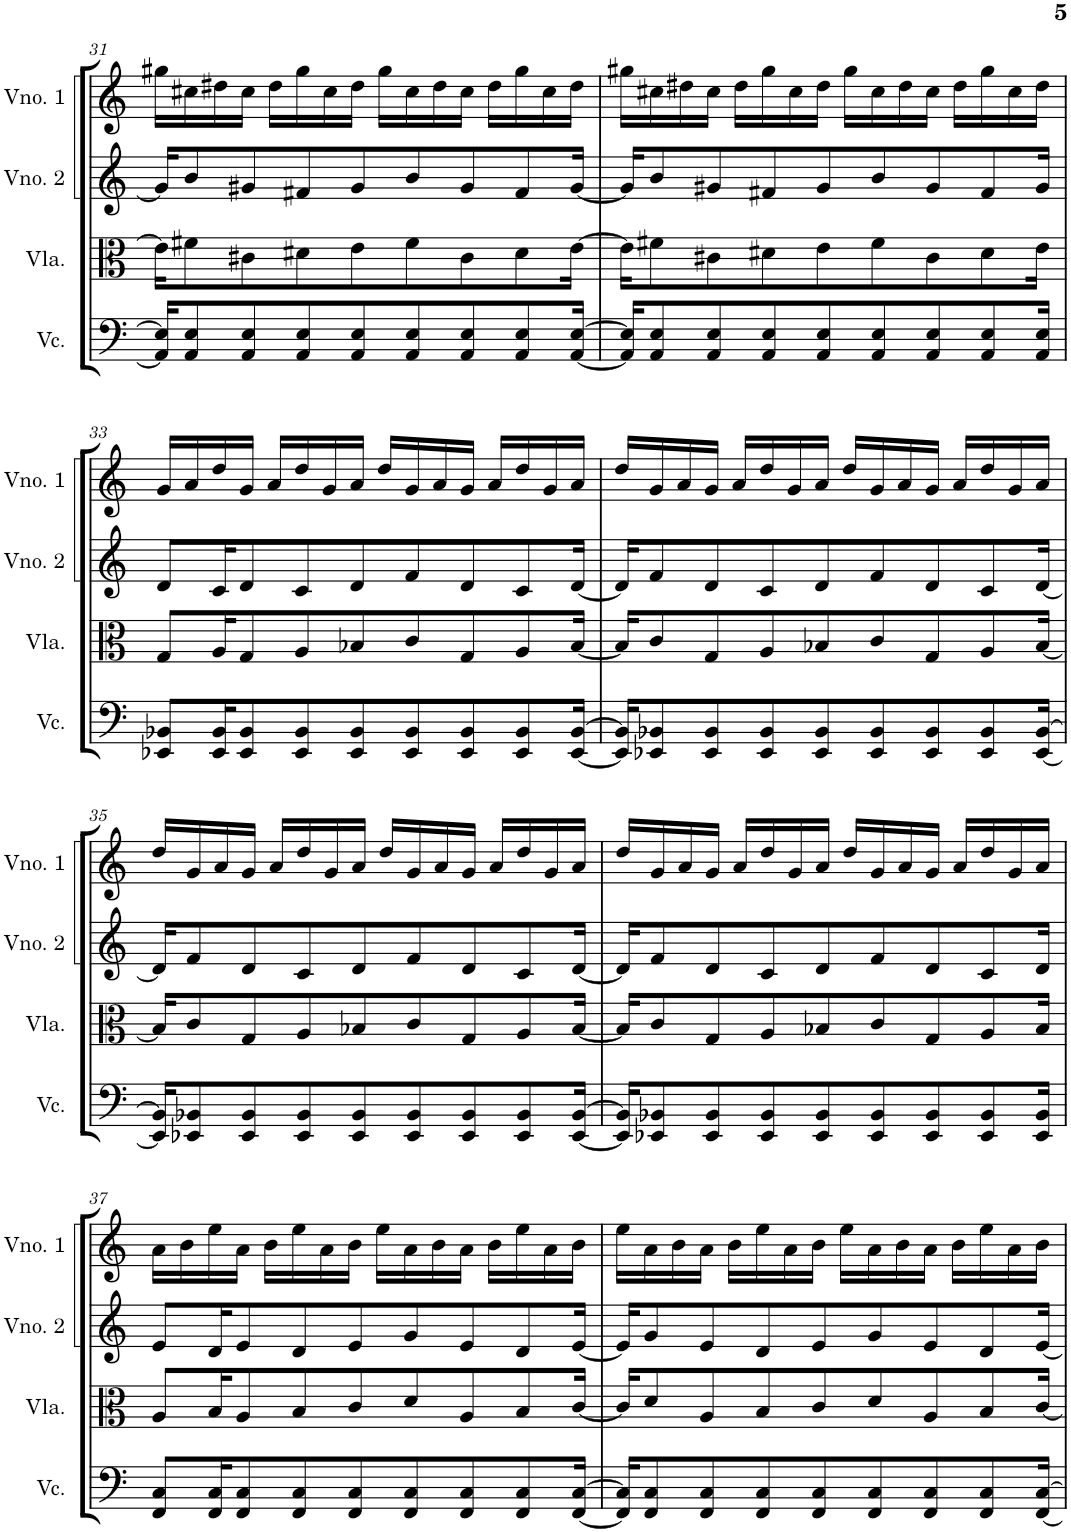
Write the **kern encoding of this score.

**kern	**kern	**kern	**kern
*part4	*part3	*part2	*part1
*staff4	*staff3	*staff2	*staff1
*I"Violoncelo	*I"Viola	*I"Violino 2	*I"Violino 1
*I'Vc.	*I'Vla.	*I'Vno. 2	*I'Vno. 1
!!LO:PB:g=z
*clefF4	*clefC3	*clefG2	*clefG2
*k[]	*k[]	*k[]	*k[]
*M4/4	*M4/4	*M4/4	*M4/4
=31	=31	=31	=31
16AA/] 16E/]KL	16e\KL]	16g#/KL]	16gg#X\LL
8AA/ 8E/	8f#X\	8b/	16cc#X\
.	.	.	16dd#X\
8AA/ 8E/	8c#X\	8g#X/	16cc#\JJ
.	.	.	16dd#\LL
8AA/ 8E/	8d#X\	8f#X/	16gg#\
.	.	.	16cc#\
8AA/ 8E/	8e\	8g#/	16dd#\JJ
.	.	.	16gg#\LL
8AA/ 8E/	8f#\	8b/	16cc#\
.	.	.	16dd#\
8AA/ 8E/	8c#\	8g#/	16cc#\JJ
.	.	.	16dd#\LL
8AA/ 8E/	8d#\	8f#/	16gg#\
.	.	.	16cc#\
[16AA/ [16E/Jk	[16e\Jk	[16g#/Jk	16dd#\JJ
=32	=32	=32	=32
16AA/] 16E/]KL	16e\KL]	16g#/KL]	16gg#X\LL
8AA/ 8E/	8f#X\	8b/	16cc#X\
.	.	.	16dd#X\
8AA/ 8E/	8c#X\	8g#X/	16cc#\JJ
.	.	.	16dd#\LL
8AA/ 8E/	8d#X\	8f#X/	16gg#\
.	.	.	16cc#\
8AA/ 8E/	8e\	8g#/	16dd#\JJ
.	.	.	16gg#\LL
8AA/ 8E/	8f#\	8b/	16cc#\
.	.	.	16dd#\
8AA/ 8E/	8c#\	8g#/	16cc#\JJ
.	.	.	16dd#\LL
8AA/ 8E/	8d#\	8f#/	16gg#\
.	.	.	16cc#\
16AA/ 16E/Jk	16e\Jk	16g#/Jk	16dd#\JJ
!!LO:LB:g=z
=33	=33	=33	=33
8EE-X/ 8BB-X/L	8G/L	8d/L	16g/LL
.	.	.	16a/
16EE-/ 16BB-/K	16A/K	16c/K	16dd/
8EE-/ 8BB-/	8G/	8d/	16g/JJ
.	.	.	16a/LL
8EE-/ 8BB-/	8A/	8c/	16dd/
.	.	.	16g/
8EE-/ 8BB-/	8B-X/	8d/	16a/JJ
.	.	.	16dd/LL
8EE-/ 8BB-/	8c/	8f/	16g/
.	.	.	16a/
8EE-/ 8BB-/	8G/	8d/	16g/JJ
.	.	.	16a/LL
8EE-/ 8BB-/	8A/	8c/	16dd/
.	.	.	16g/
[16EE-/ [16BB-/Jk	[16B-/Jk	[16d/Jk	16a/JJ
=34	=34	=34	=34
16EE-/] 16BB-/]KL	16B-/KL]	16d/KL]	16dd/LL
8EE-X/ 8BB-X/	8c/	8f/	16g/
.	.	.	16a/
8EE-/ 8BB-/	8G/	8d/	16g/JJ
.	.	.	16a/LL
8EE-/ 8BB-/	8A/	8c/	16dd/
.	.	.	16g/
8EE-/ 8BB-/	8B-X/	8d/	16a/JJ
.	.	.	16dd/LL
8EE-/ 8BB-/	8c/	8f/	16g/
.	.	.	16a/
8EE-/ 8BB-/	8G/	8d/	16g/JJ
.	.	.	16a/LL
8EE-/ 8BB-/	8A/	8c/	16dd/
.	.	.	16g/
[16EE-/ [16BB-/Jk	[16B-/Jk	[16d/Jk	16a/JJ
!!LO:LB:g=z
=35	=35	=35	=35
16EE-/] 16BB-/]KL	16B-/KL]	16d/KL]	16dd/LL
8EE-X/ 8BB-X/	8c/	8f/	16g/
.	.	.	16a/
8EE-/ 8BB-/	8G/	8d/	16g/JJ
.	.	.	16a/LL
8EE-/ 8BB-/	8A/	8c/	16dd/
.	.	.	16g/
8EE-/ 8BB-/	8B-X/	8d/	16a/JJ
.	.	.	16dd/LL
8EE-/ 8BB-/	8c/	8f/	16g/
.	.	.	16a/
8EE-/ 8BB-/	8G/	8d/	16g/JJ
.	.	.	16a/LL
8EE-/ 8BB-/	8A/	8c/	16dd/
.	.	.	16g/
[16EE-/ [16BB-/Jk	[16B-/Jk	[16d/Jk	16a/JJ
=36	=36	=36	=36
16EE-/] 16BB-/]KL	16B-/KL]	16d/KL]	16dd/LL
8EE-X/ 8BB-X/	8c/	8f/	16g/
.	.	.	16a/
8EE-/ 8BB-/	8G/	8d/	16g/JJ
.	.	.	16a/LL
8EE-/ 8BB-/	8A/	8c/	16dd/
.	.	.	16g/
8EE-/ 8BB-/	8B-X/	8d/	16a/JJ
.	.	.	16dd/LL
8EE-/ 8BB-/	8c/	8f/	16g/
.	.	.	16a/
8EE-/ 8BB-/	8G/	8d/	16g/JJ
.	.	.	16a/LL
8EE-/ 8BB-/	8A/	8c/	16dd/
.	.	.	16g/
16EE-/ 16BB-/Jk	16B-/Jk	16d/Jk	16a/JJ
!!LO:LB:g=z
=37	=37	=37	=37
8FF/ 8C/L	8A/L	8e/L	16a\LL
.	.	.	16b\
16FF/ 16C/K	16B/K	16d/K	16ee\
8FF/ 8C/	8A/	8e/	16a\JJ
.	.	.	16b\LL
8FF/ 8C/	8B/	8d/	16ee\
.	.	.	16a\
8FF/ 8C/	8c/	8e/	16b\JJ
.	.	.	16ee\LL
8FF/ 8C/	8d/	8g/	16a\
.	.	.	16b\
8FF/ 8C/	8A/	8e/	16a\JJ
.	.	.	16b\LL
8FF/ 8C/	8B/	8d/	16ee\
.	.	.	16a\
[16FF/ [16C/Jk	[16c/Jk	[16e/Jk	16b\JJ
=38	=38	=38	=38
16FF/] 16C/]KL	16c/KL]	16e/KL]	16ee\LL
8FF/ 8C/	8d/	8g/	16a\
.	.	.	16b\
8FF/ 8C/	8A/	8e/	16a\JJ
.	.	.	16b\LL
8FF/ 8C/	8B/	8d/	16ee\
.	.	.	16a\
8FF/ 8C/	8c/	8e/	16b\JJ
.	.	.	16ee\LL
8FF/ 8C/	8d/	8g/	16a\
.	.	.	16b\
8FF/ 8C/	8A/	8e/	16a\JJ
.	.	.	16b\LL
8FF/ 8C/	8B/	8d/	16ee\
.	.	.	16a\
[16FF/ [16C/Jk	[16c/Jk	[16e/Jk	16b\JJ
=	=	=	=
*-	*-	*-	*-
